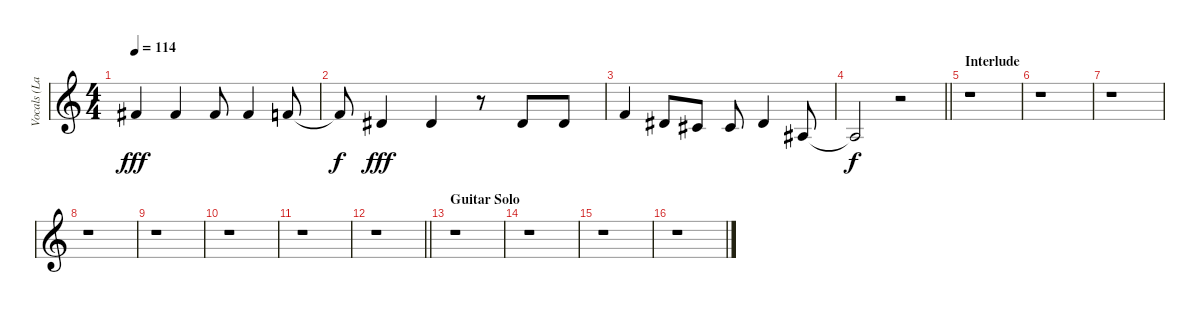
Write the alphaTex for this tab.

\track ("Vocals (Layne)" "Vocals (La") {instrument oboe}
\staff {score}
\tuning (Eb4 Bb3 Gb3 Db3 Ab2 Eb2) {hide}
\ts (4 4)
\tempo 114
\clef g2
\ks c
3.1.4{dy fff} 3.1.4 3.1.8 3.1.4 2.1.8 |
2.1{t}.8{dy f} 0.1.4{dy fff} 0.1.4 r.8 0.1.8 0.1.8 |
2.1.4 0.1.8 3.2.8 3.2.8 0.1.4 0.2.8 |
\barLineRight lightlight
0.2{t}.2{dy f} r.2 |
\section ("" "Interlude")
r.1 |
r.1 |
r.1 |
r.1 |
r.1 |
r.1 |
r.1 |
\barLineRight lightlight
r.1 |
\section ("" "Guitar Solo")
r.1 |
r.1 |
r.1 |
r.1
